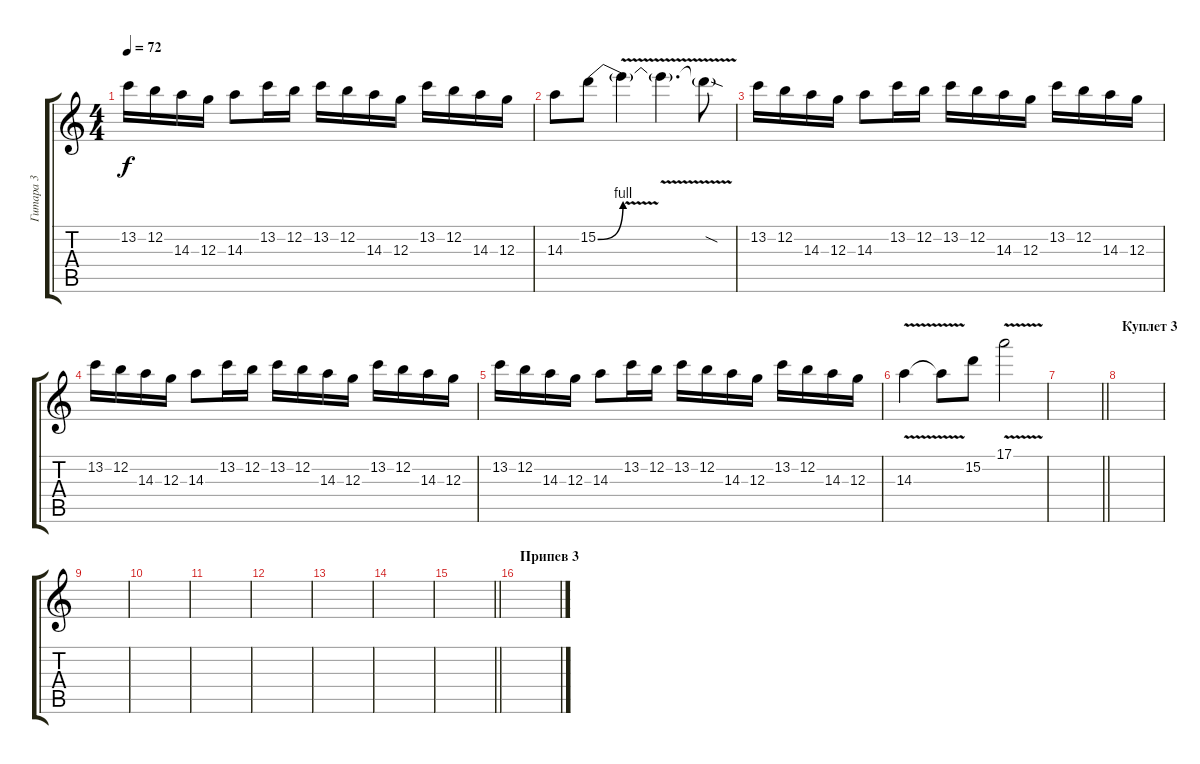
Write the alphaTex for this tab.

\track ("Гитара 3" "Гитара 3") {instrument distortionguitar}
\staff {score tabs}
\tuning (E4 B3 G3 D3 A2 E2) {hide}
\ts (4 4)
\tempo 72
\clef g2
\ks c
13.2.16{dy f} 12.2.16 14.3.16 12.3.16 14.3.8 13.2.16 12.2.16 13.2.16 12.2.16 14.3.16 12.3.16 13.2.16 12.2.16 14.3.16 12.3.16 |
14.3.8 15.2{be (bend 0 0 60 4)}.8 15.2{v t}.4 15.2{v t}.4{d} 15.2{sod t}.8 |
13.2.16 12.2.16 14.3.16 12.3.16 14.3.8 13.2.16 12.2.16 13.2.16 12.2.16 14.3.16 12.3.16 13.2.16 12.2.16 14.3.16 12.3.16 |
13.2.16 12.2.16 14.3.16 12.3.16 14.3.8 13.2.16 12.2.16 13.2.16 12.2.16 14.3.16 12.3.16 13.2.16 12.2.16 14.3.16 12.3.16 |
13.2.16 12.2.16 14.3.16 12.3.16 14.3.8 13.2.16 12.2.16 13.2.16 12.2.16 14.3.16 12.3.16 13.2.16 12.2.16 14.3.16 12.3.16 |
14.3{v}.4 14.3{t}.8 15.2.8 17.1{v}.2 |
\barLineRight lightlight
|
\section ("" "Куплет 3")
|
|
|
|
|
|
|
\barLineRight lightlight
|
\section ("" "Припев 3")
